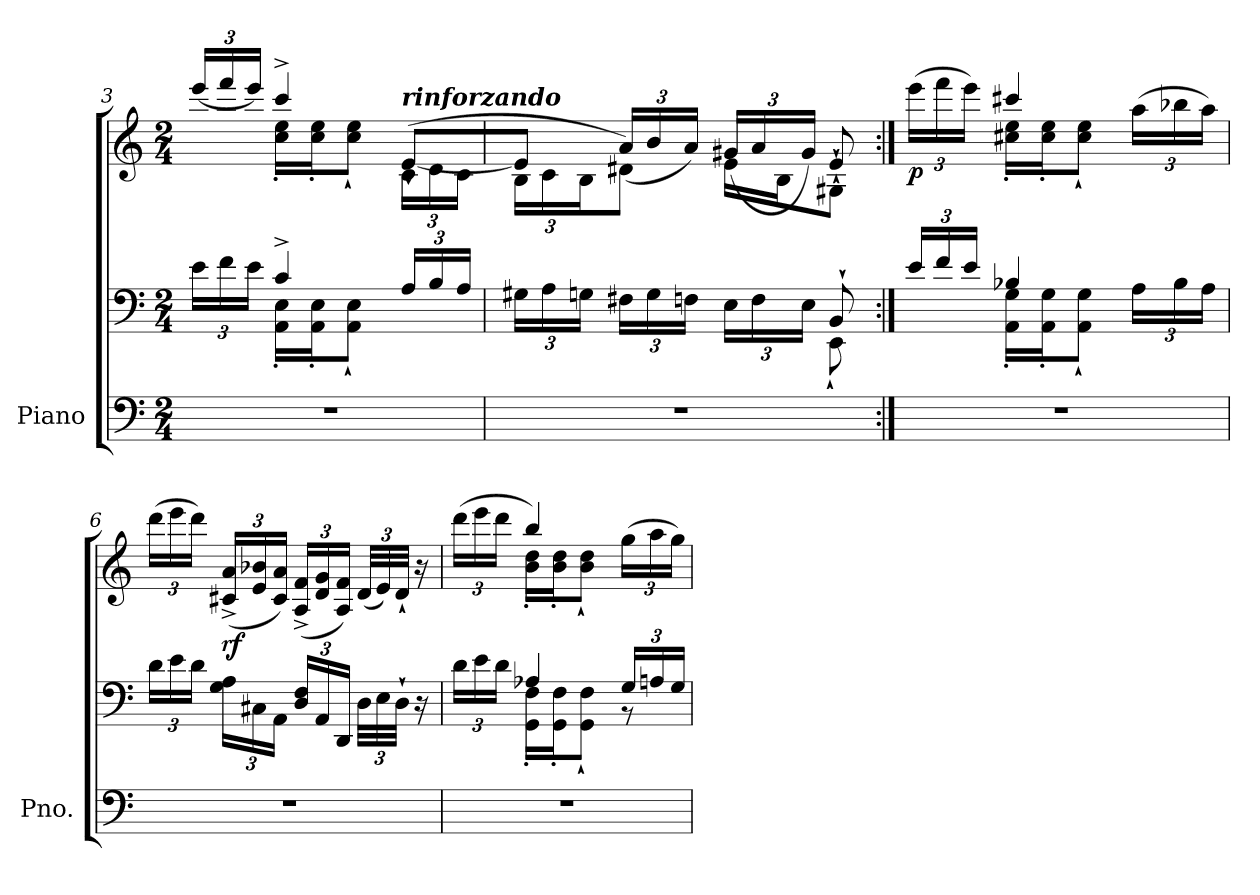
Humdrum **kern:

**kern	**kern	**kern	**dynam
*part1	*part1	*part1	*part1
*staff3	*staff2	*staff1	*staff1/2/3
*I"Piano	*	*	*
*I'Pno.	*	*	*
*clefF4	*clefF4	*clefG2	*
*k[]	*k[]	*k[]	*
*M2/4	*M2/4	*M2/4	*
*	*Xbrackettup	*Xbrackettup	*
=3	=3	=3	=3
*	*^	*^	*
2r	24e\LL	8ryy	(<24eee/LL	8ryy	.
.	24f\	.	24fff/	.	.
.	24e\JJ	.	24eee/JJ)	.	.
.	4c^/	16AA\' 16E\'LL	4ccc^/	16cc\' 16ee\'LL	.
.	.	16AA\' 16E\'J	.	16cc\' 16ee\'J	.
.	.	8AA\` 8E\`J	.	8cc\` 8ee\`J	.
!	!	!	!LO:TX:a:Bi:t=rinforzando	!	!
.	24A/LL	8ryy	(<24c\LL	[8e^^/L	.
.	24B/	.	24d\	.	.
.	24A/JJ	.	24c\JJ	.	.
=4	=4	=4	=4	=4	=4
2r	24G#X\LL	4.ryy	24B\LL	8e/J]	.
.	24A\	.	24c\	.	.
.	24Gn\JJ	.	24B\J	.	.
.	24F#X\LL	.	8d#X\J)	(>24a/LL	.
.	24G\	.	.	24b/	.
.	24Fn\JJ	.	.	24a/JJ)	.
.	24E\LL	.	16e\LL	(>24g#X/LL	.
.	24F\	.	.	24a/	.
.	.	.	16B\J	.	.
.	24E\JJ	.	.	24g#/JJ)	.
.	8BB`/	8EE`\	8G#X`\J	8e`/	.
!!LO:LB:g=z	!!
=5:|!	=5:|!	=5:|!	=5:|!	=5:|!	=5:|!
!	!	!	!	!	!LO:DY:b
2r	24e/LL	8ryy	(>24eee\LL	8ryy	p
.	24f/	.	24fff\	.	.
.	24e/JJ	.	24eee\JJ)	.	.
.	4B-X/	16AA\' 16G\'LL	4ccc#X/	16cc#X\' 16ee\'LL	.
.	.	16AA\' 16G\'J	.	16cc#\' 16ee\'J	.
.	.	8AA\` 8G\`J	.	8cc#\` 8ee\`J	.
.	24A\LL	8ryy	(>24aa\LL	8ryy	.
.	24B-\	.	24bb-X\	.	.
.	24A\JJ	.	24aa\JJ)	.	.
*	*v	*v	*	*	*
*	*	*v	*v	*
=6	=6	=6	=6
2r	24d\LL	(>24ddd\LL	.
.	24e\	24eee\	.
.	24d\JJ	24ddd\JJ)	.
!	!	!	!LO:DY:b
.	24G\ 24A\LL	(<24c#X/^ 24a/^LL	rf
.	24C#X\	24e/ 24b-X/	.
.	24AA\JJ	24c#/ 24a/JJ)	.
.	24D/ 24F/LL	(<24A/^ 24f/^LL	.
.	24AA/	24d/ 24g/	.
.	24DD/JJ	24A/ 24f/JJ)	.
.	48D\LLL	(<48d/LLL	.
.	48E\	48e/)	.
.	48D`\JJJ	48d`/JJJ	.
.	16r	16r	.
=7	=7	=7	=7
*	*^	*^	*
2r	24d\LL	8ryy	(>24ddd\LL	8ryy	.
.	24e\	.	24eee\	.	.
.	24d\JJ	.	24ddd\JJ	.	.
.	4A-X/	16GG\' 16F\'LL	4bb/)	16b\' 16dd\'LL	.
.	.	16GG\' 16F\'J	.	16b\' 16dd\'J	.
.	.	8GG\` 8F\`J	.	8b\` 8dd\`J	.
.	24G/LL	8r	(>24gg\LL	8ryy	.
.	24An/	.	24aa\	.	.
.	24G/JJ	.	24gg\JJ)	.	.
*	*v	*v	*	*	*
*	*	*v	*v	*
=	=	=	=
*-	*-	*-	*-
